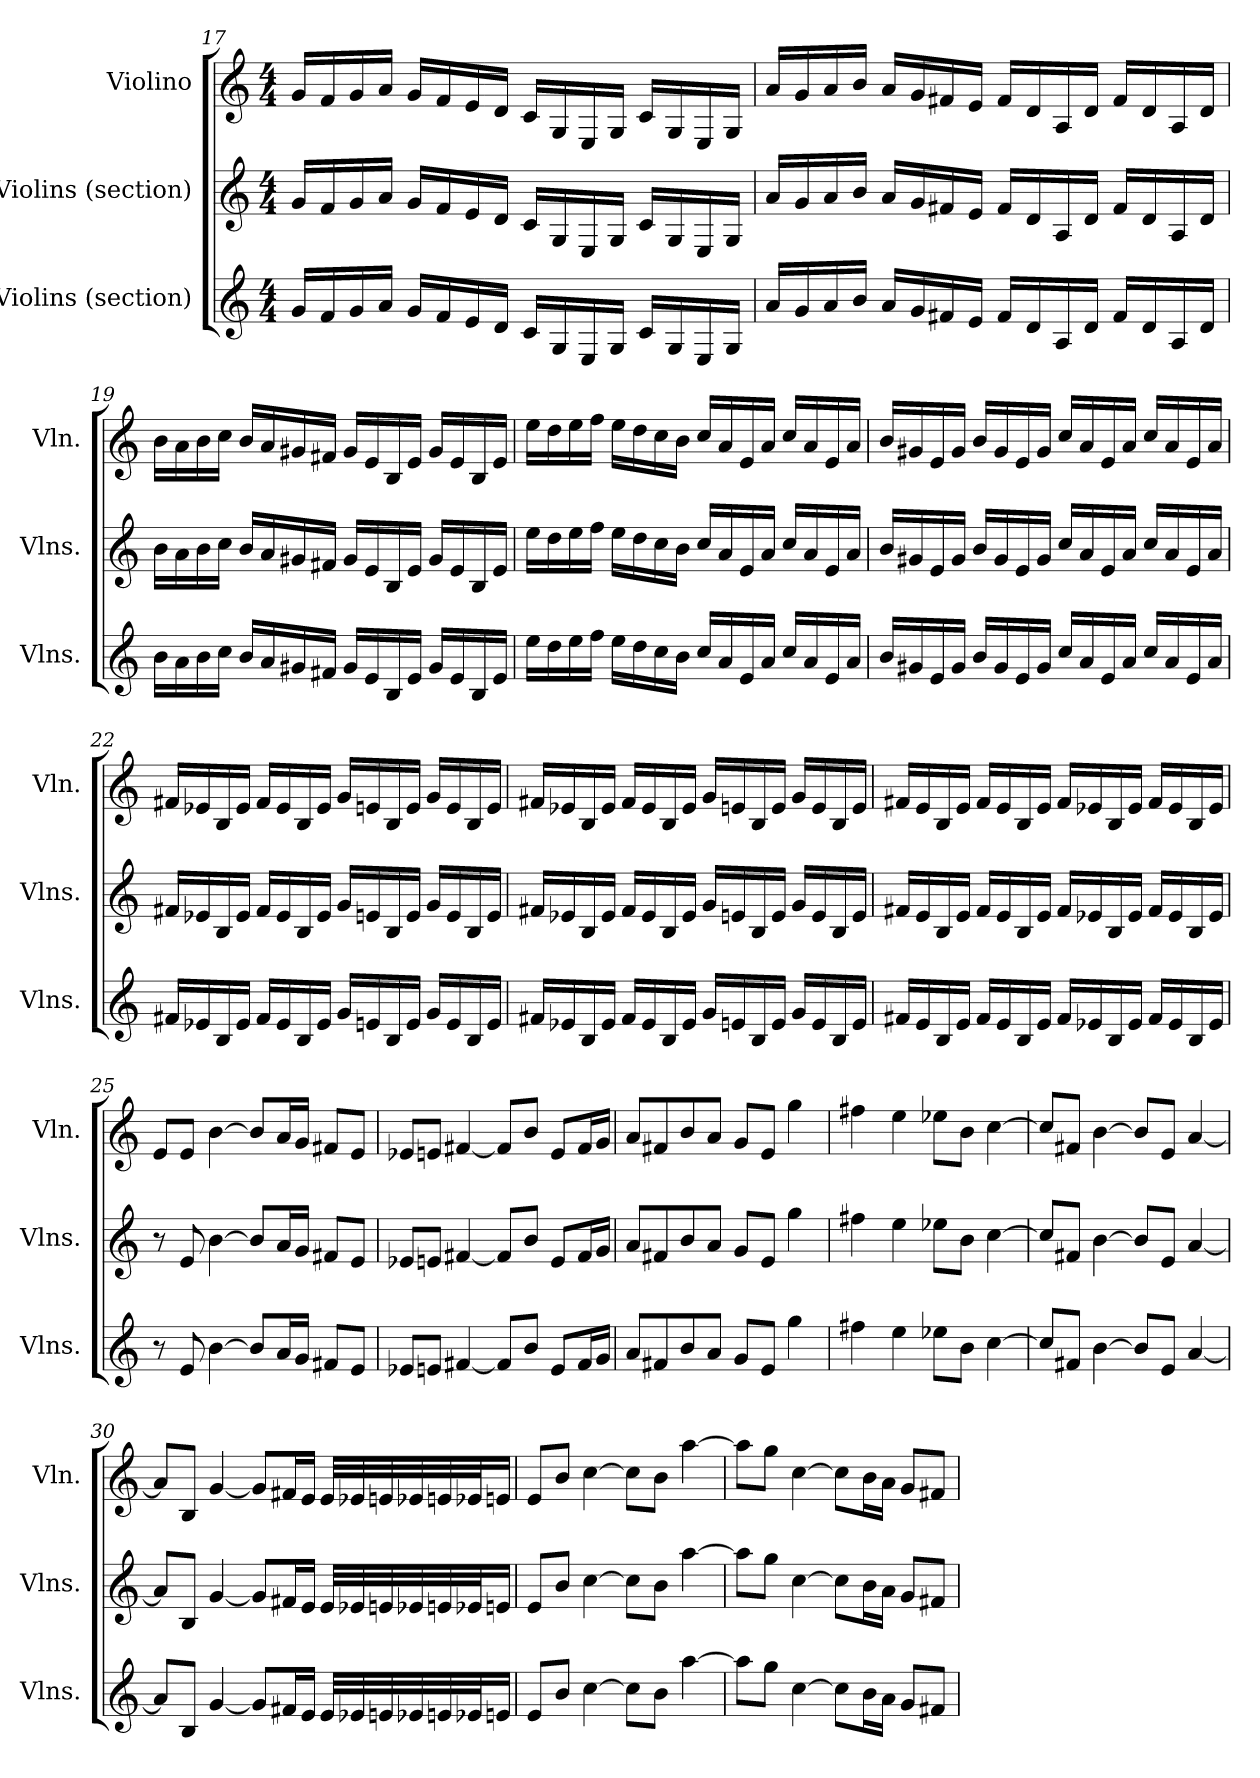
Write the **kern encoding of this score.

**kern	**kern	**kern
*part3	*part2	*part1
*staff3	*staff2	*staff1
*I"Violins (section)	*I"Violins (section)	*I"Violino
*I'Vlns.	*I'Vlns.	*I'Vln.
!!LO:PB:g=z
*clefG2	*clefG2	*clefG2
*k[]	*k[]	*k[]
*M4/4	*M4/4	*M4/4
=17	=17	=17
16g/LL	16g/LL	16g/LL
16f/	16f/	16f/
16g/	16g/	16g/
16a/JJ	16a/JJ	16a/JJ
16g/LL	16g/LL	16g/LL
16f/	16f/	16f/
16e/	16e/	16e/
16d/JJ	16d/JJ	16d/JJ
16c/LL	16c/LL	16c/LL
16G/	16G/	16G/
16E/	16E/	16E/
16G/JJ	16G/JJ	16G/JJ
16c/LL	16c/LL	16c/LL
16G/	16G/	16G/
16E/	16E/	16E/
16G/JJ	16G/JJ	16G/JJ
=18	=18	=18
16a/LL	16a/LL	16a/LL
16g/	16g/	16g/
16a/	16a/	16a/
16b/JJ	16b/JJ	16b/JJ
16a/LL	16a/LL	16a/LL
16g/	16g/	16g/
16f#X/	16f#X/	16f#X/
16e/JJ	16e/JJ	16e/JJ
16f#/LL	16f#/LL	16f#/LL
16d/	16d/	16d/
16A/	16A/	16A/
16d/JJ	16d/JJ	16d/JJ
16f#/LL	16f#/LL	16f#/LL
16d/	16d/	16d/
16A/	16A/	16A/
16d/JJ	16d/JJ	16d/JJ
!!LO:LB:g=z
=19	=19	=19
16b\LL	16b\LL	16b\LL
16a\	16a\	16a\
16b\	16b\	16b\
16cc\JJ	16cc\JJ	16cc\JJ
16b/LL	16b/LL	16b/LL
16a/	16a/	16a/
16g#X/	16g#X/	16g#X/
16f#X/JJ	16f#X/JJ	16f#X/JJ
16g#/LL	16g#/LL	16g#/LL
16e/	16e/	16e/
16B/	16B/	16B/
16e/JJ	16e/JJ	16e/JJ
16g#/LL	16g#/LL	16g#/LL
16e/	16e/	16e/
16B/	16B/	16B/
16e/JJ	16e/JJ	16e/JJ
=20	=20	=20
16ee\LL	16ee\LL	16ee\LL
16dd\	16dd\	16dd\
16ee\	16ee\	16ee\
16ff\JJ	16ff\JJ	16ff\JJ
16ee\LL	16ee\LL	16ee\LL
16dd\	16dd\	16dd\
16cc\	16cc\	16cc\
16b\JJ	16b\JJ	16b\JJ
16cc/LL	16cc/LL	16cc/LL
16a/	16a/	16a/
16e/	16e/	16e/
16a/JJ	16a/JJ	16a/JJ
16cc/LL	16cc/LL	16cc/LL
16a/	16a/	16a/
16e/	16e/	16e/
16a/JJ	16a/JJ	16a/JJ
!!LO:LB:g=z
=21	=21	=21
16b/LL	16b/LL	16b/LL
16g#X/	16g#X/	16g#X/
16e/	16e/	16e/
16g#/JJ	16g#/JJ	16g#/JJ
16b/LL	16b/LL	16b/LL
16g#/	16g#/	16g#/
16e/	16e/	16e/
16g#/JJ	16g#/JJ	16g#/JJ
16cc/LL	16cc/LL	16cc/LL
16a/	16a/	16a/
16e/	16e/	16e/
16a/JJ	16a/JJ	16a/JJ
16cc/LL	16cc/LL	16cc/LL
16a/	16a/	16a/
16e/	16e/	16e/
16a/JJ	16a/JJ	16a/JJ
=22	=22	=22
16f#X/LL	16f#X/LL	16f#X/LL
16e-X/	16e-X/	16e-X/
16B/	16B/	16B/
16e-/JJ	16e-/JJ	16e-/JJ
16f#/LL	16f#/LL	16f#/LL
16e-/	16e-/	16e-/
16B/	16B/	16B/
16e-/JJ	16e-/JJ	16e-/JJ
16g/LL	16g/LL	16g/LL
16en/	16en/	16en/
16B/	16B/	16B/
16e/JJ	16e/JJ	16e/JJ
16g/LL	16g/LL	16g/LL
16e/	16e/	16e/
16B/	16B/	16B/
16e/JJ	16e/JJ	16e/JJ
!!LO:LB:g=z
=23	=23	=23
16f#X/LL	16f#X/LL	16f#X/LL
16e-X/	16e-X/	16e-X/
16B/	16B/	16B/
16e-/JJ	16e-/JJ	16e-/JJ
16f#/LL	16f#/LL	16f#/LL
16e-/	16e-/	16e-/
16B/	16B/	16B/
16e-/JJ	16e-/JJ	16e-/JJ
16g/LL	16g/LL	16g/LL
16en/	16en/	16en/
16B/	16B/	16B/
16e/JJ	16e/JJ	16e/JJ
16g/LL	16g/LL	16g/LL
16e/	16e/	16e/
16B/	16B/	16B/
16e/JJ	16e/JJ	16e/JJ
=24	=24	=24
16f#X/LL	16f#X/LL	16f#X/LL
16e/	16e/	16e/
16B/	16B/	16B/
16e/JJ	16e/JJ	16e/JJ
16f#/LL	16f#/LL	16f#/LL
16e/	16e/	16e/
16B/	16B/	16B/
16e/JJ	16e/JJ	16e/JJ
16f#/LL	16f#/LL	16f#/LL
16e-X/	16e-X/	16e-X/
16B/	16B/	16B/
16e-/JJ	16e-/JJ	16e-/JJ
16f#/LL	16f#/LL	16f#/LL
16e-/	16e-/	16e-/
16B/	16B/	16B/
16e-/JJ	16e-/JJ	16e-/JJ
=25	=25	=25
8r	8r	8e/L
8e/	8e/	8e/J
[4b\	[4b\	[4b\
8b/L]	8b/L]	8b/L]
16a/L	16a/L	16a/L
16g/JJ	16g/JJ	16g/JJ
8f#X/L	8f#X/L	8f#X/L
8e/J	8e/J	8e/J
!!LO:LB:g=z
=26	=26	=26
8e-X/L	8e-X/L	8e-X/L
8en/J	8en/J	8en/J
[4f#X/	[4f#X/	[4f#X/
8f#/L]	8f#/L]	8f#/L]
8b/J	8b/J	8b/J
8e/L	8e/L	8e/L
16f#/L	16f#/L	16f#/L
16g/JJ	16g/JJ	16g/JJ
=27	=27	=27
8a/L	8a/L	8a/L
8f#X/	8f#X/	8f#X/
8b/	8b/	8b/
8a/J	8a/J	8a/J
8g/L	8g/L	8g/L
8e/J	8e/J	8e/J
4gg\	4gg\	4gg\
=28	=28	=28
4ff#X\	4ff#X\	4ff#X\
4ee\	4ee\	4ee\
8ee-X\L	8ee-X\L	8ee-X\L
8b\J	8b\J	8b\J
[4cc\	[4cc\	[4cc\
=29	=29	=29
8cc/L]	8cc/L]	8cc/L]
8f#X/J	8f#X/J	8f#X/J
[4b\	[4b\	[4b\
8b/L]	8b/L]	8b/L]
8e/J	8e/J	8e/J
[4a/	[4a/	[4a/
!!LO:PB:g=z
=30	=30	=30
8a/L]	8a/L]	8a/L]
8B/J	8B/J	8B/J
[4g/	[4g/	[4g/
8g/L]	8g/L]	8g/L]
16f#X/L	16f#X/L	16f#X/L
16e/JJ	16e/JJ	16e/JJ
32e/LLL	32e/LLL	32e/LLL
32e-X/	32e-X/	32e-X/
32en/	32en/	32en/
32e-X/	32e-X/	32e-X/
32en/	32en/	32en/
32e-X/J	32e-X/J	32e-X/J
16en/JJ	16en/JJ	16en/JJ
=31	=31	=31
8e/L	8e/L	8e/L
8b/J	8b/J	8b/J
[4cc\	[4cc\	[4cc\
8cc\L]	8cc\L]	8cc\L]
8b\J	8b\J	8b\J
[4aa\	[4aa\	[4aa\
=32	=32	=32
8aa\L]	8aa\L]	8aa\L]
8gg\J	8gg\J	8gg\J
[4cc\	[4cc\	[4cc\
8cc\L]	8cc\L]	8cc\L]
16b\L	16b\L	16b\L
16a\JJ	16a\JJ	16a\JJ
8g/L	8g/L	8g/L
8f#X/J	8f#X/J	8f#X/J
=	=	=
*-	*-	*-
